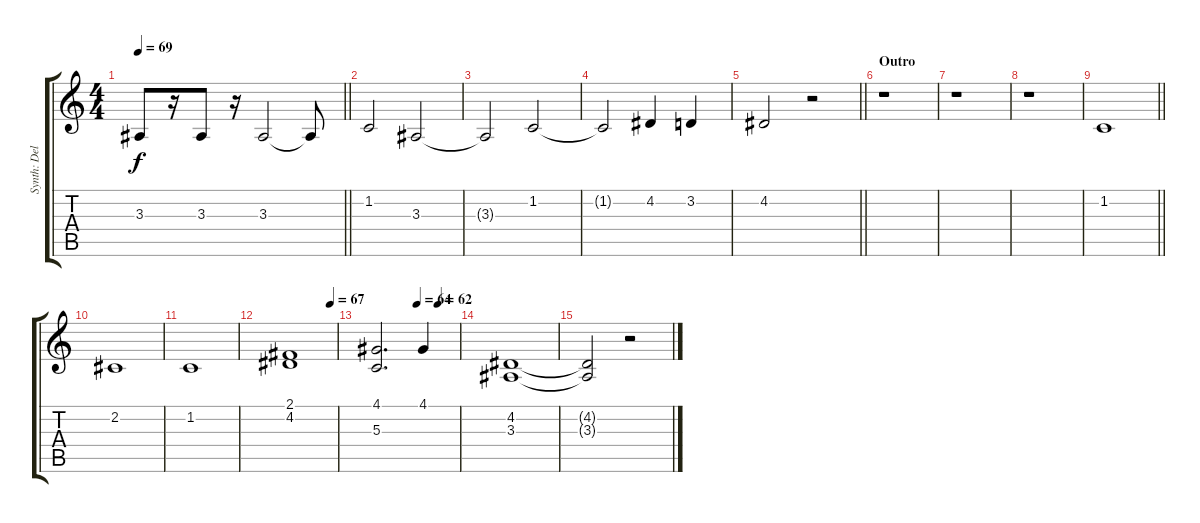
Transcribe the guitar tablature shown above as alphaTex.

\track ("Synth: Del Newman" "Synth: Del") {instrument stringensemble1}
\staff {score tabs}
\tuning (E4 B3 G3 D3 A2 E2) {hide}
\ts (4 4)
\tempo 69
\clef g2
\barLineRight lightlight
\ks c
3.3.8{dy f} r.16 3.3.8 r.16 3.3.2 3.3{t}.8 |
1.2.2 3.3.2 |
3.3{t}.2 1.2.2 |
1.2{t}.2 4.2.4 3.2.4 |
\barLineRight lightlight
4.2.2 r.2 |
\section ("" "Outro")
r.1 |
r.1 |
r.1 |
\barLineRight lightlight
1.2.1 |
2.2.1 |
1.2.1 |
\tempo (67 0.875)
(2.1 4.2).1 |
\tempo (64 0.5)
\tempo (62 0.75)
(4.1 5.3).2{d} 4.1.4 |
(4.2 3.3).1 |
(4.2{t} 3.3{t}).2 r.2
